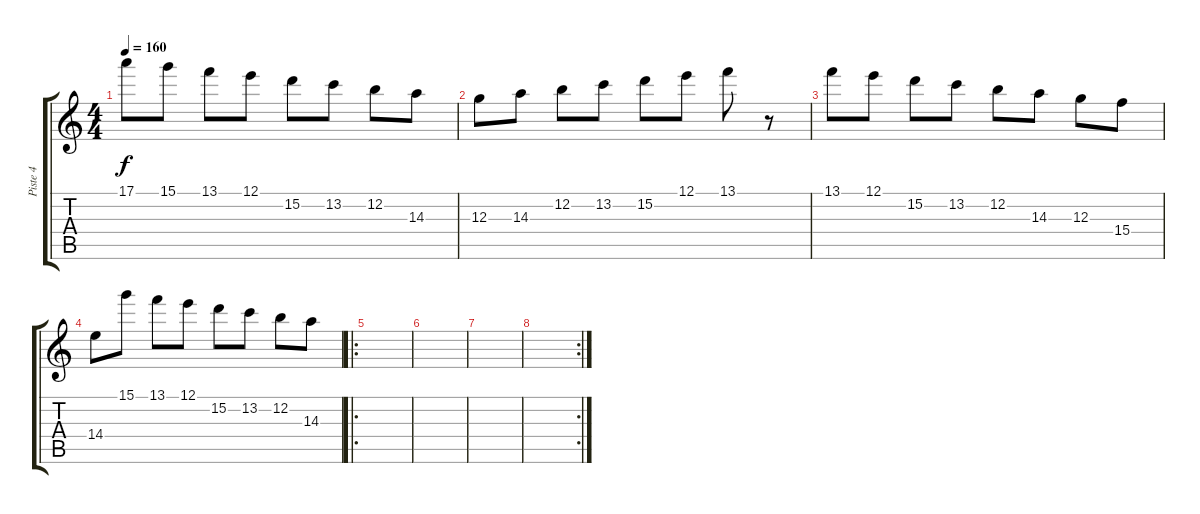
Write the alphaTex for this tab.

\track ("Piste 4" "Piste 4") {instrument overdrivenguitar}
\staff {score tabs}
\tuning (E4 B3 G3 D3 A2 E2) {hide}
\ts (4 4)
\tempo 160
\clef g2
\ks c
17.1.8{dy f} 15.1.8 13.1.8 12.1.8 15.2.8 13.2.8 12.2.8 14.3.8 |
12.3.8 14.3.8 12.2.8 13.2.8 15.2.8 12.1.8 13.1.8 r.8 |
13.1.8 12.1.8 15.2.8 13.2.8 12.2.8 14.3.8 12.3.8 15.4.8 |
14.4.8 15.1.8 13.1.8 12.1.8 15.2.8 13.2.8 12.2.8 14.3.8 |
\ro
|
|
|
\rc 2
